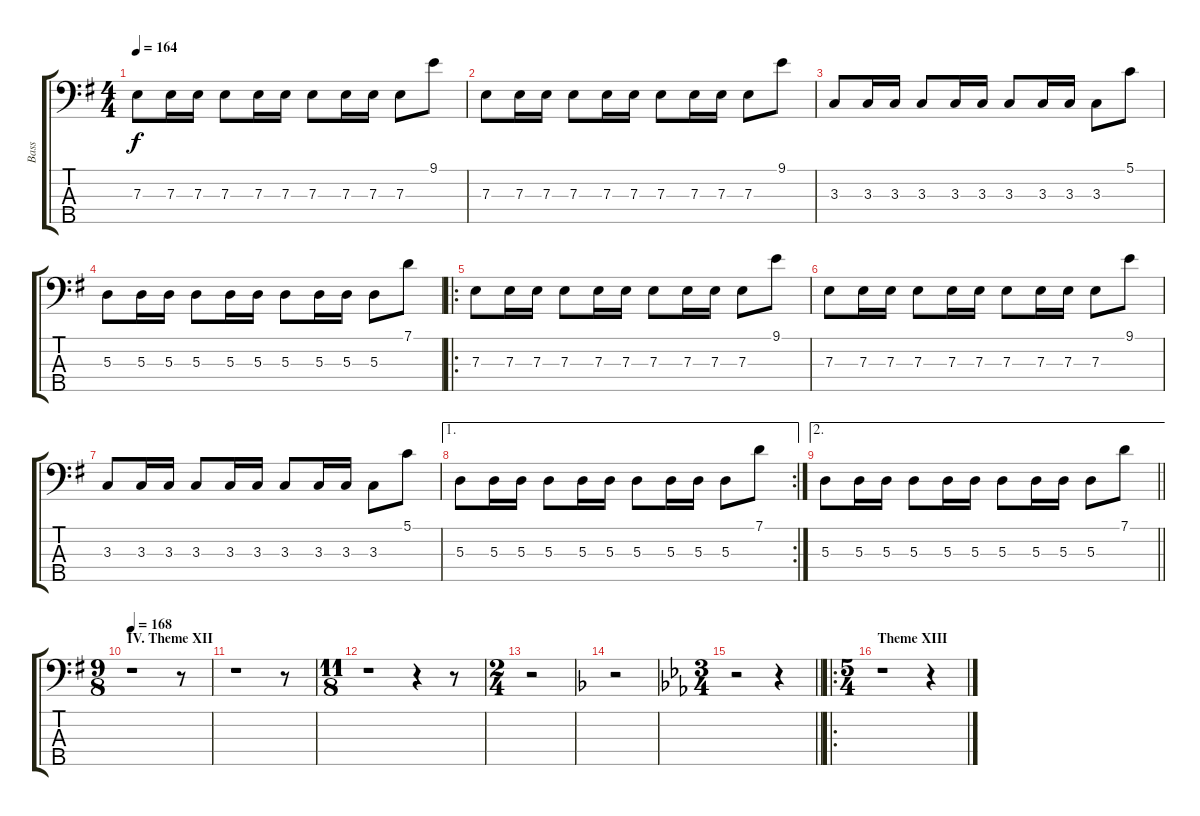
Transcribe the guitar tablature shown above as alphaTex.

\track ("Bass" "Bass") {instrument electricbassfinger}
\staff {score tabs}
\tuning (G2 D2 A1 E1 B0) {hide}
\ts (4 4)
\tempo 164
\clef f4
\ks eminor
7.3.8{dy f} 7.3.16 7.3.16 7.3.8 7.3.16 7.3.16 7.3.8 7.3.16 7.3.16 7.3.8 9.1.8 |
7.3.8 7.3.16 7.3.16 7.3.8 7.3.16 7.3.16 7.3.8 7.3.16 7.3.16 7.3.8 9.1.8 |
3.3.8 3.3.16 3.3.16 3.3.8 3.3.16 3.3.16 3.3.8 3.3.16 3.3.16 3.3.8 5.1.8 |
5.3.8 5.3.16 5.3.16 5.3.8 5.3.16 5.3.16 5.3.8 5.3.16 5.3.16 5.3.8 7.1.8 |
\ro
7.3.8 7.3.16 7.3.16 7.3.8 7.3.16 7.3.16 7.3.8 7.3.16 7.3.16 7.3.8 9.1.8 |
7.3.8 7.3.16 7.3.16 7.3.8 7.3.16 7.3.16 7.3.8 7.3.16 7.3.16 7.3.8 9.1.8 |
3.3.8 3.3.16 3.3.16 3.3.8 3.3.16 3.3.16 3.3.8 3.3.16 3.3.16 3.3.8 5.1.8 |
\ae 1
\rc 2
5.3.8 5.3.16 5.3.16 5.3.8 5.3.16 5.3.16 5.3.8 5.3.16 5.3.16 5.3.8 7.1.8 |
\ae 2
\barLineRight lightlight
5.3.8 5.3.16 5.3.16 5.3.8 5.3.16 5.3.16 5.3.8 5.3.16 5.3.16 5.3.8 7.1.8 |
\ts (9 8)
\section ("" "IV. Theme XII")
\tempo 168
r.1 r.8 |
r.1 r.8 |
\ts (11 8)
r.1 r.4 r.8 |
\ts (2 4)
r.2 |
\ks dminor
r.2 |
\ts (3 4)
\barLineRight lightlight
\ks cminor
r.2 r.4 |
\ro
\ts (5 4)
\section ("" "Theme XIII")
r.1 r.4
